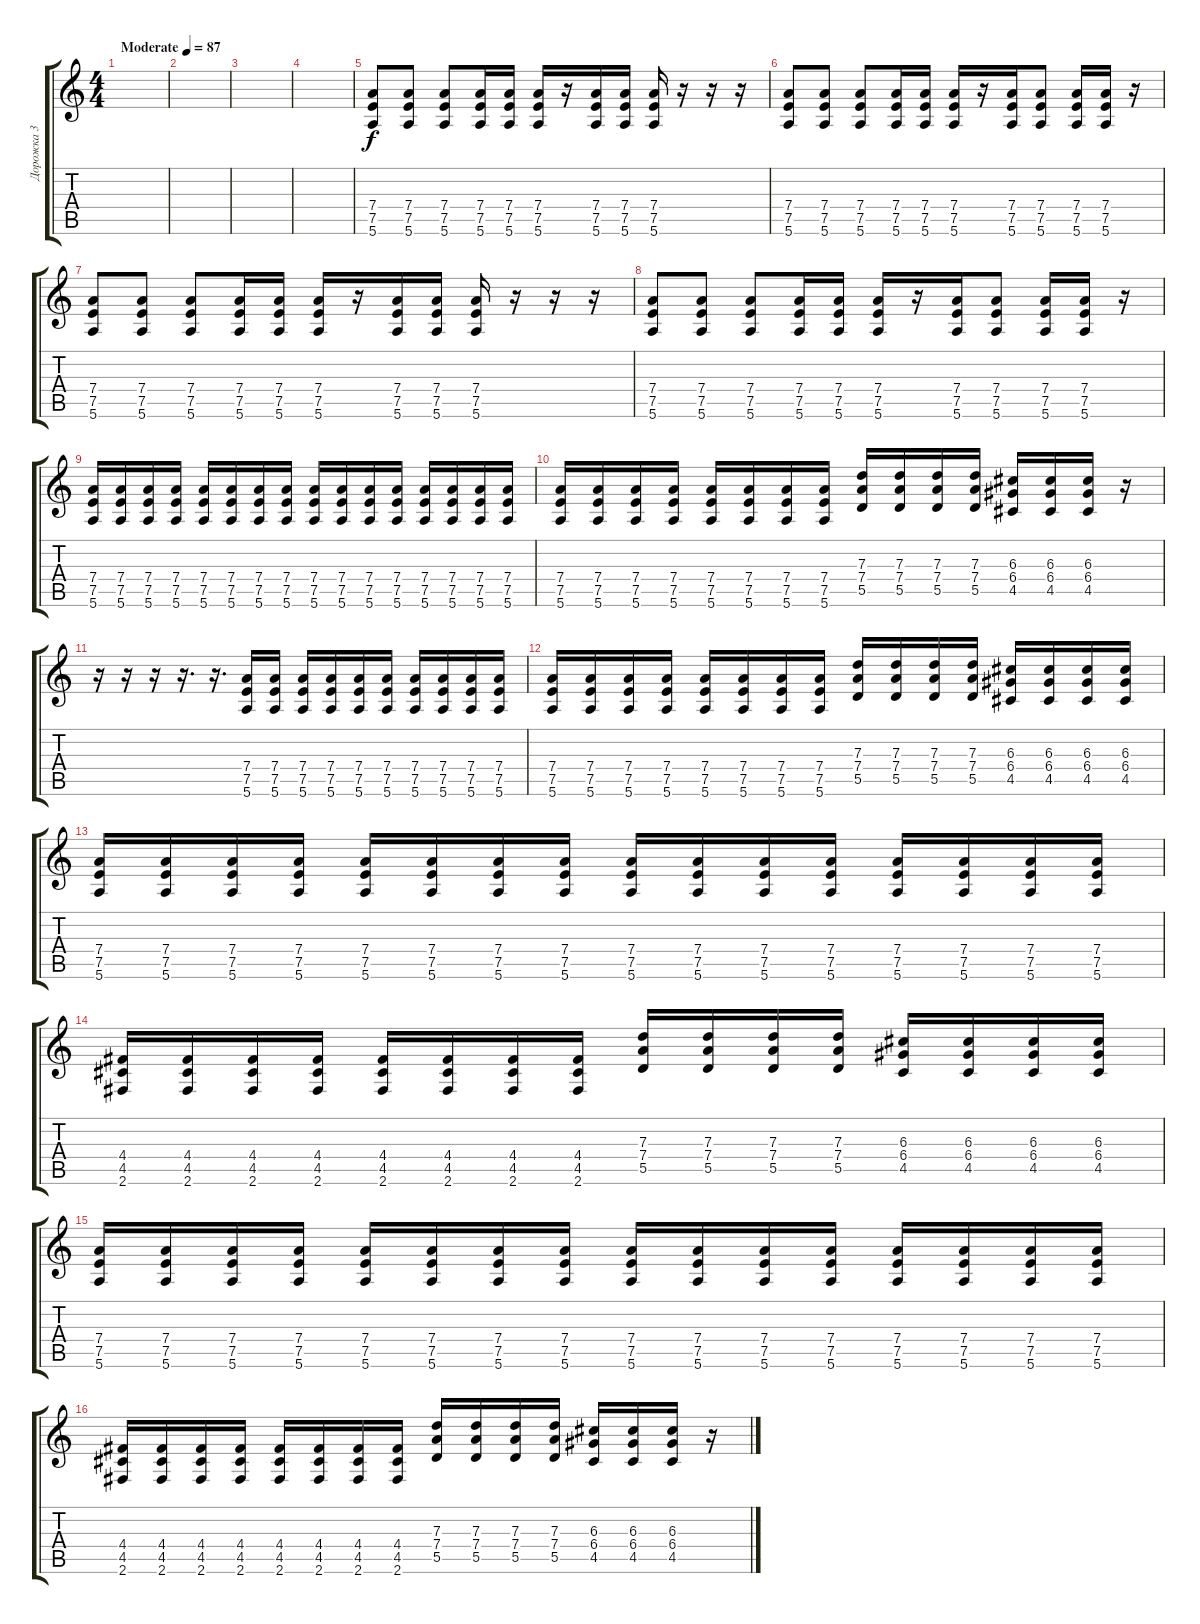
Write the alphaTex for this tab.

\track ("Дорожка 3" "Дорожка 3") {instrument overdrivenguitar}
\staff {score tabs}
\tuning (E4 B3 G3 D3 A2 E2) {hide}
\ts (4 4)
\tempo (87 "Moderate")
\clef g2
\ks c
|
|
|
|
(7.4 7.5 5.6).8 (7.4 7.5 5.6).8 (7.4 7.5 5.6).8 (7.4 7.5 5.6).16 (7.4 7.5 5.6).16 (7.4 7.5 5.6).16 r.16 (7.4 7.5 5.6).16 (7.4 7.5 5.6).16 (7.4 7.5 5.6).16 r.16 r.16 r.16 |
(7.4 7.5 5.6).8 (7.4 7.5 5.6).8 (7.4 7.5 5.6).8 (7.4 7.5 5.6).16 (7.4 7.5 5.6).16 (7.4 7.5 5.6).16 r.16 (7.4 7.5 5.6).16 (7.4 7.5 5.6).8 (7.4 7.5 5.6).16 (7.4 7.5 5.6).16 r.16 |
(7.4 7.5 5.6).8 (7.4 7.5 5.6).8 (7.4 7.5 5.6).8 (7.4 7.5 5.6).16 (7.4 7.5 5.6).16 (7.4 7.5 5.6).16 r.16 (7.4 7.5 5.6).16 (7.4 7.5 5.6).16 (7.4 7.5 5.6).16 r.16 r.16 r.16 |
(7.4 7.5 5.6).8 (7.4 7.5 5.6).8 (7.4 7.5 5.6).8 (7.4 7.5 5.6).16 (7.4 7.5 5.6).16 (7.4 7.5 5.6).16 r.16 (7.4 7.5 5.6).16 (7.4 7.5 5.6).8 (7.4 7.5 5.6).16 (7.4 7.5 5.6).16 r.16 |
(7.4 7.5 5.6).16 (7.4 7.5 5.6).16 (7.4 7.5 5.6).16 (7.4 7.5 5.6).16 (7.4 7.5 5.6).16 (7.4 7.5 5.6).16 (7.4 7.5 5.6).16 (7.4 7.5 5.6).16 (7.4 7.5 5.6).16 (7.4 7.5 5.6).16 (7.4 7.5 5.6).16 (7.4 7.5 5.6).16 (7.4 7.5 5.6).16 (7.4 7.5 5.6).16 (7.4 7.5 5.6).16 (7.4 7.5 5.6).16 |
(7.4 7.5 5.6).16 (7.4 7.5 5.6).16 (7.4 7.5 5.6).16 (7.4 7.5 5.6).16 (7.4 7.5 5.6).16 (7.4 7.5 5.6).16 (7.4 7.5 5.6).16 (7.4 7.5 5.6).16 (7.3 7.4 5.5).16 (7.3 7.4 5.5).16 (7.3 7.4 5.5).16 (7.3 7.4 5.5).16 (6.3 6.4 4.5).16 (6.3 6.4 4.5).16 (6.3 6.4 4.5).16 r.16 |
r.16 r.16 r.16 r.16{d} r.16{d} (7.4 7.5 5.6).16 (7.4 7.5 5.6).16 (7.4 7.5 5.6).16 (7.4 7.5 5.6).16 (7.4 7.5 5.6).16 (7.4 7.5 5.6).16 (7.4 7.5 5.6).16 (7.4 7.5 5.6).16 (7.4 7.5 5.6).16 (7.4 7.5 5.6).16 |
(7.4 7.5 5.6).16 (7.4 7.5 5.6).16 (7.4 7.5 5.6).16 (7.4 7.5 5.6).16 (7.4 7.5 5.6).16 (7.4 7.5 5.6).16 (7.4 7.5 5.6).16 (7.4 7.5 5.6).16 (7.3 7.4 5.5).16 (7.3 7.4 5.5).16 (7.3 7.4 5.5).16 (7.3 7.4 5.5).16 (6.3 6.4 4.5).16 (6.3 6.4 4.5).16 (6.3 6.4 4.5).16 (6.3 6.4 4.5).16 |
(7.4 7.5 5.6).16 (7.4 7.5 5.6).16 (7.4 7.5 5.6).16 (7.4 7.5 5.6).16 (7.4 7.5 5.6).16 (7.4 7.5 5.6).16 (7.4 7.5 5.6).16 (7.4 7.5 5.6).16 (7.4 7.5 5.6).16 (7.4 7.5 5.6).16 (7.4 7.5 5.6).16 (7.4 7.5 5.6).16 (7.4 7.5 5.6).16 (7.4 7.5 5.6).16 (7.4 7.5 5.6).16 (7.4 7.5 5.6).16 |
(4.4 4.5 2.6).16 (4.4 4.5 2.6).16 (4.4 4.5 2.6).16 (4.4 4.5 2.6).16 (4.4 4.5 2.6).16 (4.4 4.5 2.6).16 (4.4 4.5 2.6).16 (4.4 4.5 2.6).16 (7.3 7.4 5.5).16 (7.3 7.4 5.5).16 (7.3 7.4 5.5).16 (7.3 7.4 5.5).16 (6.3 6.4 4.5).16 (6.3 6.4 4.5).16 (6.3 6.4 4.5).16 (6.3 6.4 4.5).16 |
(7.4 7.5 5.6).16 (7.4 7.5 5.6).16 (7.4 7.5 5.6).16 (7.4 7.5 5.6).16 (7.4 7.5 5.6).16 (7.4 7.5 5.6).16 (7.4 7.5 5.6).16 (7.4 7.5 5.6).16 (7.4 7.5 5.6).16 (7.4 7.5 5.6).16 (7.4 7.5 5.6).16 (7.4 7.5 5.6).16 (7.4 7.5 5.6).16 (7.4 7.5 5.6).16 (7.4 7.5 5.6).16 (7.4 7.5 5.6).16 |
(4.4 4.5 2.6).16 (4.4 4.5 2.6).16 (4.4 4.5 2.6).16 (4.4 4.5 2.6).16 (4.4 4.5 2.6).16 (4.4 4.5 2.6).16 (4.4 4.5 2.6).16 (4.4 4.5 2.6).16 (7.3 7.4 5.5).16 (7.3 7.4 5.5).16 (7.3 7.4 5.5).16 (7.3 7.4 5.5).16 (6.3 6.4 4.5).16 (6.3 6.4 4.5).16 (6.3 6.4 4.5).16 r.16
